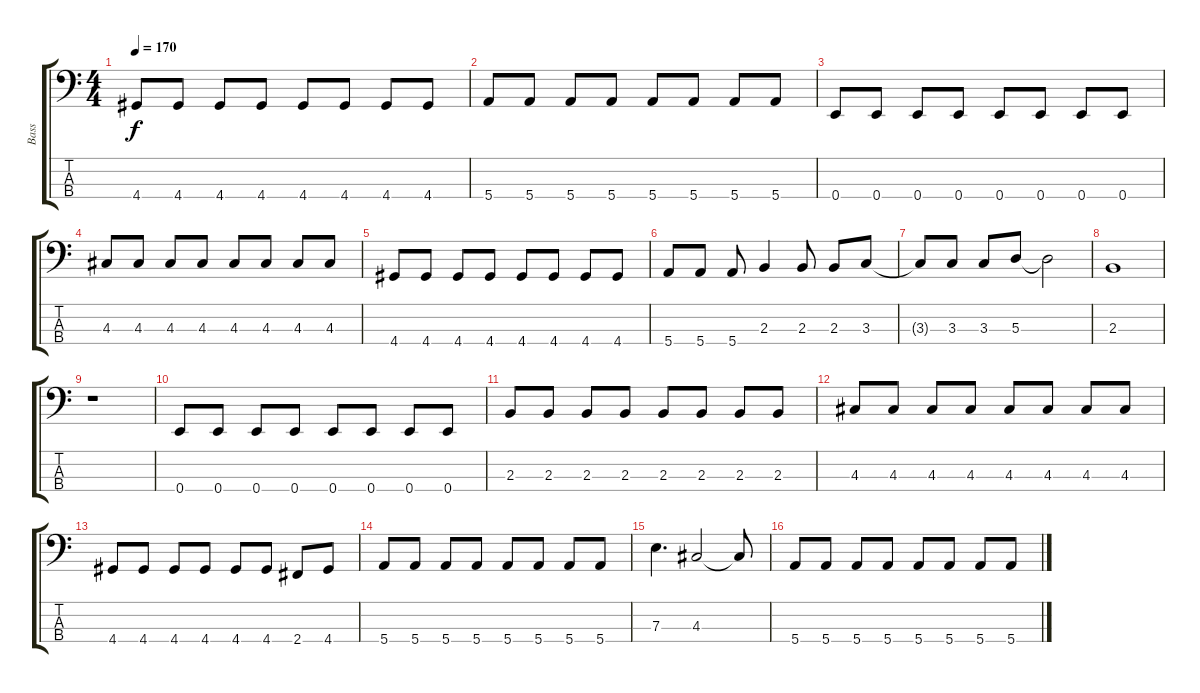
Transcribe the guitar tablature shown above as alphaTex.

\track ("Bass" "Bass") {instrument electricbassfinger}
\staff {score tabs}
\tuning (G2 D2 A1 E1) {hide}
\ts (4 4)
\tempo 170
\clef f4
\ks c
4.4.8{dy f} 4.4.8 4.4.8 4.4.8 4.4.8 4.4.8 4.4.8 4.4.8 |
5.4.8 5.4.8 5.4.8 5.4.8 5.4.8 5.4.8 5.4.8 5.4.8 |
0.4.8 0.4.8 0.4.8 0.4.8 0.4.8 0.4.8 0.4.8 0.4.8 |
4.3.8 4.3.8 4.3.8 4.3.8 4.3.8 4.3.8 4.3.8 4.3.8 |
4.4.8 4.4.8 4.4.8 4.4.8 4.4.8 4.4.8 4.4.8 4.4.8 |
5.4.8 5.4.8 5.4.8 2.3.4 2.3.8 2.3.8 3.3.8 |
3.3{t}.8 3.3.8 3.3.8 5.3.8 5.3{t}.2 |
2.3.1 |
r.1 |
0.4.8 0.4.8 0.4.8 0.4.8 0.4.8 0.4.8 0.4.8 0.4.8 |
2.3.8 2.3.8 2.3.8 2.3.8 2.3.8 2.3.8 2.3.8 2.3.8 |
4.3.8 4.3.8 4.3.8 4.3.8 4.3.8 4.3.8 4.3.8 4.3.8 |
4.4.8 4.4.8 4.4.8 4.4.8 4.4.8 4.4.8 2.4.8 4.4.8 |
5.4.8 5.4.8 5.4.8 5.4.8 5.4.8 5.4.8 5.4.8 5.4.8 |
7.3.4{d} 4.3.2 4.3{t}.8 |
5.4.8 5.4.8 5.4.8 5.4.8 5.4.8 5.4.8 5.4.8 5.4.8
